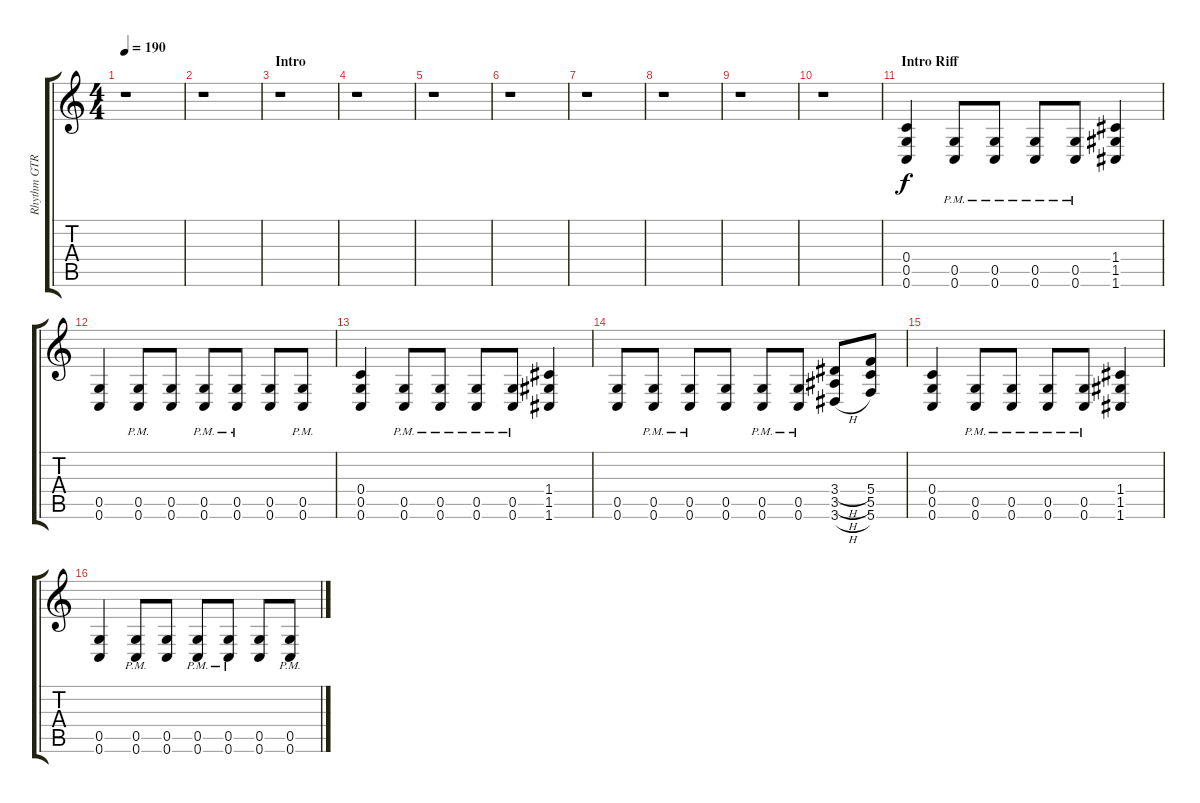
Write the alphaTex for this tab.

\track ("Rhythm GTR 1" "Rhythm GTR") {instrument overdrivenguitar}
\staff {score tabs}
\tuning (D4 A3 F3 C3 G2 C2) {hide}
\ts (4 4)
\tempo 190
\clef g2
\ks aminor
r.1{dy f instrument overdrivenguitar} |
r.1 |
\section ("" "Intro")
r.1 |
r.1 |
r.1 |
r.1 |
r.1 |
r.1 |
r.1 |
r.1 |
\section ("" "Intro Riff")
(0.4 0.5 0.6).4 (0.5{pm} 0.6{pm}).8 (0.5{pm} 0.6{pm}).8 (0.5{pm} 0.6{pm}).8 (0.5{pm} 0.6{pm}).8 (1.4 1.5 1.6).4 |
(0.5 0.6).4 (0.5{pm} 0.6{pm}).8 (0.5 0.6).8 (0.5{pm} 0.6{pm}).8 (0.5{pm} 0.6{pm}).8 (0.5 0.6).8 (0.5{pm} 0.6{pm}).8 |
(0.4 0.5 0.6).4 (0.5{pm} 0.6{pm}).8 (0.5{pm} 0.6{pm}).8 (0.5{pm} 0.6{pm}).8 (0.5{pm} 0.6{pm}).8 (1.4 1.5 1.6).4 |
(0.5 0.6).8 (0.5{pm} 0.6{pm}).8 (0.5{pm} 0.6{pm}).8 (0.5 0.6).8 (0.5{pm} 0.6{pm}).8 (0.5{pm} 0.6{pm}).8 (3.4{h} 3.5{h} 3.6{h}).8 (5.4 5.5 5.6).8 |
(0.4 0.5 0.6).4 (0.5{pm} 0.6{pm}).8 (0.5{pm} 0.6{pm}).8 (0.5{pm} 0.6{pm}).8 (0.5{pm} 0.6{pm}).8 (1.4 1.5 1.6).4 |
(0.5 0.6).4 (0.5{pm} 0.6{pm}).8 (0.5 0.6).8 (0.5{pm} 0.6{pm}).8 (0.5{pm} 0.6{pm}).8 (0.5 0.6).8 (0.5{pm} 0.6{pm}).8
